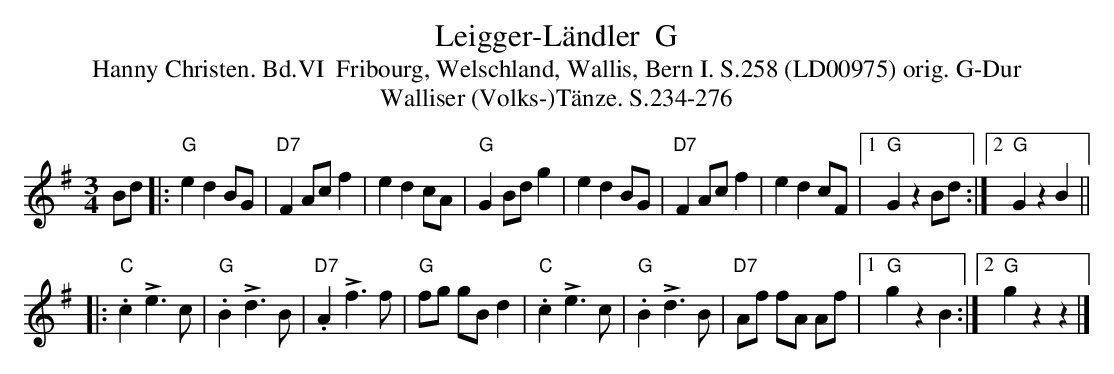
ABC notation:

X:1
T: Leigger-L\"andler  G
T:Hanny Christen. Bd.VI  Fribourg, Welschland, Wallis, Bern I. S.258 (LD00975) orig. G-Dur
T:Walliser (Volks-)T\"anze. S.234-276
M:3/4
L:1/8
K:G %%MIDI gchordon
Bd |: "G"e2d2BG | "D7"F2Acf2 | e2d2cA | "G"G2Bdg2 | e2d2 BG | "D7"F2Acf2 | e2d2 cF |1 "G"G2z2Bd :|2 "G"G2z2B2 ||
|: [L:1/4] "C".c!>!e>c | "G".B!>!d>B | "D7".A!>!f>f | "G"f/g/ g/B/d | "C".c!>!e>c | "G".B!>!d>B | "D7"A/f/ f/A/ A/f/ |1 "G"gzB :|2 "G"gzz |]
